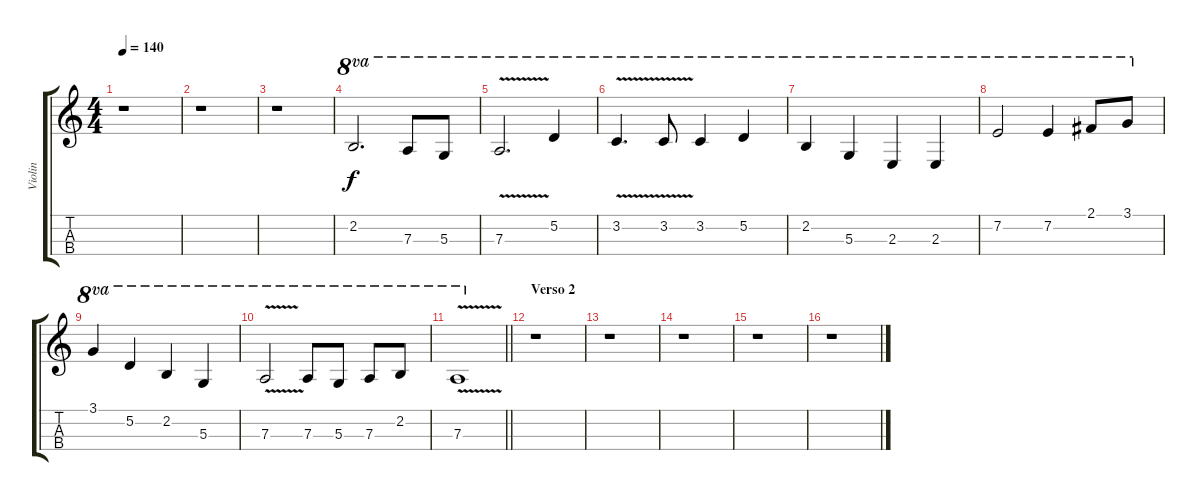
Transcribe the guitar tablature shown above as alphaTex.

\track ("Violin" "Violin") {instrument violin}
\staff {score tabs}
\tuning (E5 A4 D4 G3) {hide}
\ts (4 4)
\tempo 140
\clef g2
\ks c
r.1{dy f} |
r.1 |
r.1 |
2.2.2{d ot 8va} 7.3.8{ot 8va} 5.3.8{ot 8va} |
7.3{v}.2{d ot 8va} 5.2.4{ot 8va} |
3.2{v}.4{d ot 8va} 3.2{v}.8{ot 8va} 3.2.4{ot 8va} 5.2.4{ot 8va} |
2.2.4{ot 8va} 5.3.4{ot 8va} 2.3.4{ot 8va} 2.3.4{ot 8va} |
7.2.2{ot 8va} 7.2.4{ot 8va} 2.1.8{ot 8va} 3.1.8{ot 8va} |
3.1.4{ot 8va} 5.2.4{ot 8va} 2.2.4{ot 8va} 5.3.4{ot 8va} |
7.3{v}.2{ot 8va} 7.3.8{ot 8va} 5.3.8{ot 8va} 7.3.8{ot 8va} 2.2.8{ot 8va} |
\barLineRight lightlight
7.3{v}.1{ot 8va} |
\section ("" "Verso 2")
r.1 |
r.1 |
r.1 |
r.1 |
r.1
